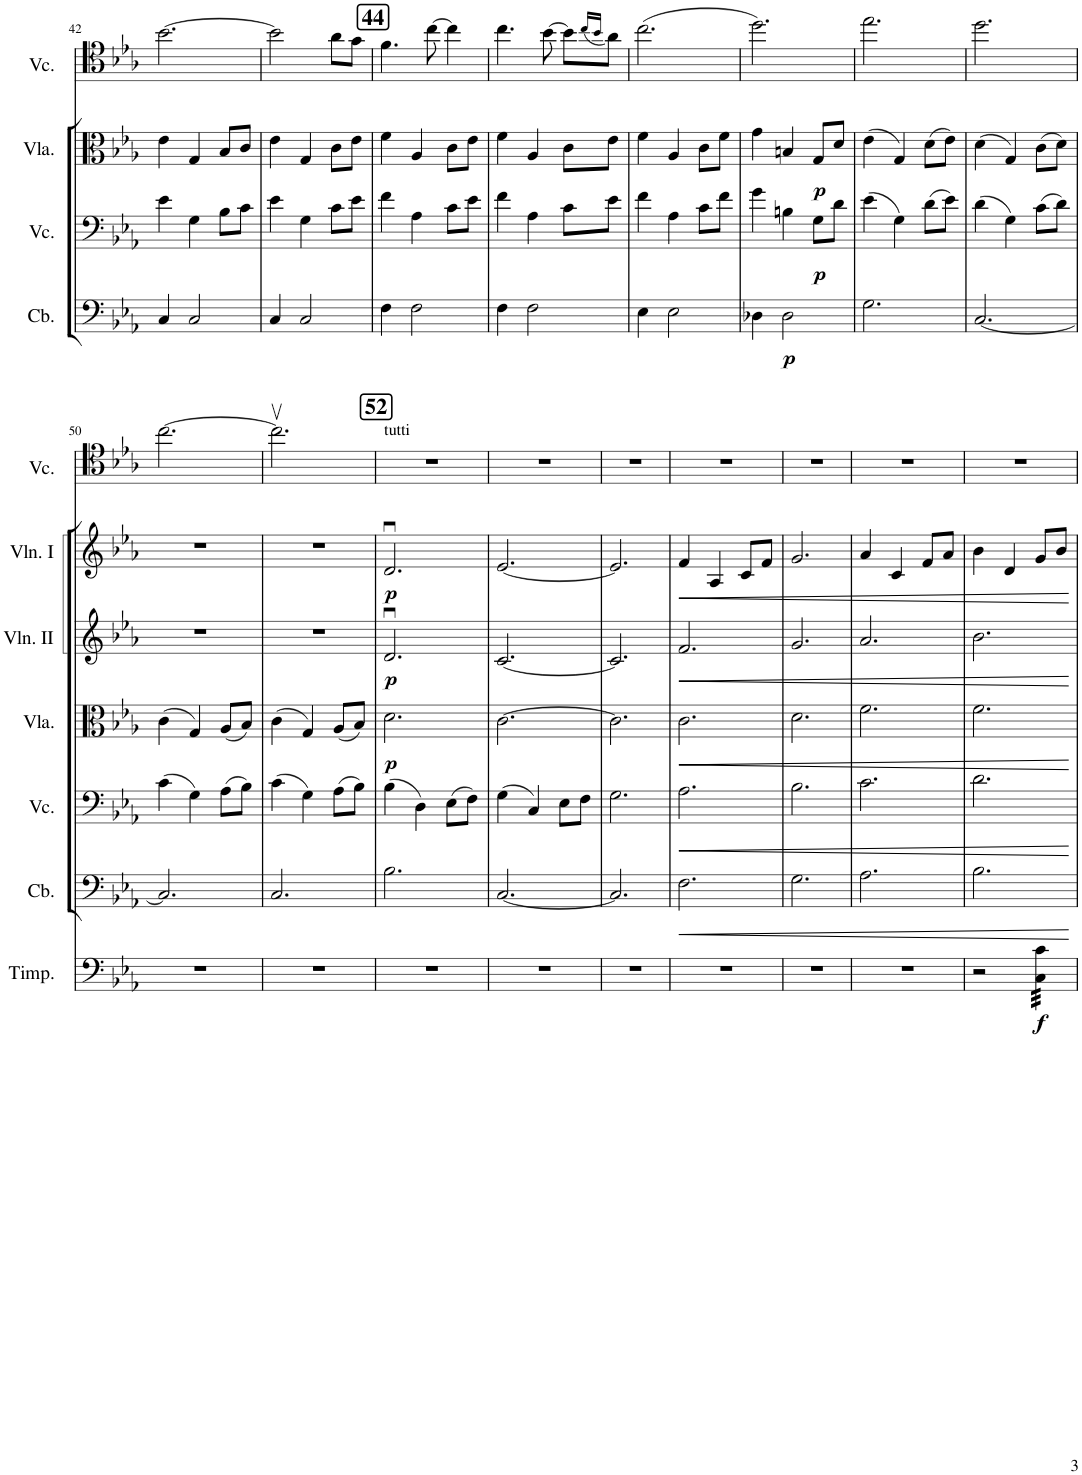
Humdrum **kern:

**kern	**dynam	**kern	**dynam	**kern	**dynam	**kern	**dynam	**kern	**dynam	**kern	**dynam	**kern
*part7	*part7	*part6	*part6	*part5	*part5	*part4	*part4	*part3	*part3	*part2	*part2	*part1
*staff7	*staff7	*staff6	*staff6	*staff5	*staff5	*staff4	*staff4	*staff3	*staff3	*staff2	*staff2	*staff1
*I"Timpani	*	*I"Contrabass	*	*I"Violoncello	*	*I"Viola	*	*I"Violin II	*	*I"Violin I	*	*I"Violoncello
*I'Timp.	*	*I'Cb.	*	*I'Vc.	*	*I'Vla.	*	*I'Vln. II	*	*I'Vln. I	*	*I'Vc.
!!LO:PB:g=z
*clefF4	*	*clefF4	*	*clefF4	*	*clefC3	*	*clefG2	*	*clefG2	*	*clefC4
*	*	*Trd7c12	*	*	*	*	*	*	*	*	*	*
*k[b-e-a-]	*	*k[b-e-a-]	*	*k[b-e-a-]	*	*k[b-e-a-]	*	*k[b-e-a-]	*	*k[b-e-a-]	*	*k[b-e-a-]
*M3/4	*	*M3/4	*	*M3/4	*	*M3/4	*	*M3/4	*	*M3/4	*	*M3/4
=42	=42	=42	=42	=42	=42	=42	=42	=42	=42	=42	=42	=42
2.r	.	4C/	.	4e-\	.	4e-\	.	2.r	.	2.r	.	[2.b-\
.	.	2C/	.	4G\	.	4G/	.	.	.	.	.	.
.	.	.	.	8B-\L	.	8B-/L	.	.	.	.	.	.
.	.	.	.	8c\J	.	8c/J	.	.	.	.	.	.
=43	=43	=43	=43	=43	=43	=43	=43	=43	=43	=43	=43	=43
2.r	.	4C/	.	4e-\	.	4e-\	.	2.r	.	2.r	.	2b-\]
.	.	2C/	.	4G\	.	4G/	.	.	.	.	.	.
.	.	.	.	8c\L	.	8c\L	.	.	.	.	.	8a-\L
.	.	.	.	8e-\J	.	8e-\J	.	.	.	.	.	8g\J
=44	=44	=44	=44	=44	=44	=44	=44	=44	=44	=44	=44	=44
2.r	.	4F\	.	4f\	.	4f\	.	2.r	.	2.r	.	4.f\
.	.	2F\	.	4A-\	.	4A-/	.	.	.	.	.	.
.	.	.	.	.	.	.	.	.	.	.	.	[8cc\
.	.	.	.	8c\L	.	8c\L	.	.	.	.	.	4cc\]
.	.	.	.	8e-\J	.	8e-\J	.	.	.	.	.	.
=45	=45	=45	=45	=45	=45	=45	=45	=45	=45	=45	=45	=45
2.r	.	4F\	.	4f\	.	4f\	.	2.r	.	2.r	.	4.cc\
.	.	2F\	.	4A-\	.	4A-/	.	.	.	.	.	.
.	.	.	.	.	.	.	.	.	.	.	.	[8b-\
.	.	.	.	8c\L	.	8c\L	.	.	.	.	.	8b-\L]
.	.	.	.	.	.	.	.	.	.	.	.	(16qcc/LL
.	.	.	.	.	.	.	.	.	.	.	.	16qb-/JJ
.	.	.	.	8e-\J	.	8e-\J	.	.	.	.	.	8a-\J)
=46	=46	=46	=46	=46	=46	=46	=46	=46	=46	=46	=46	=46
2.r	.	4E-\	.	4f\	.	4f\	.	2.r	.	2.r	.	(2.cc\
.	.	2E-\	.	4A-\	.	4A-/	.	.	.	.	.	.
.	.	.	.	8c\L	.	8c\L	.	.	.	.	.	.
.	.	.	.	8f\J	.	8f\J	.	.	.	.	.	.
=47	=47	=47	=47	=47	=47	=47	=47	=47	=47	=47	=47	=47
2.r	.	4D-X\	.	4g\	.	4g\	.	2.r	.	2.r	.	2.dd\)
!	!	!	!LO:DY:b	!	!	!	!	!	!	!	!	!
.	.	2D-\	p	4Bn\	.	4Bn/	.	.	.	.	.	.
!	!	!	!	!	!LO:DY:b	!	!LO:DY:b	!	!	!	!	!
.	.	.	.	8G\L	p	8G/L	p	.	.	.	.	.
.	.	.	.	8d\J	.	8d/J	.	.	.	.	.	.
=48	=48	=48	=48	=48	=48	=48	=48	=48	=48	=48	=48	=48
2.r	.	2.G\	.	(4e-\	.	(4e-\	.	2.r	.	2.r	.	2.ee-\
.	.	.	.	4G\)	.	4G/)	.	.	.	.	.	.
.	.	.	.	(8d\L	.	(8d\L	.	.	.	.	.	.
.	.	.	.	8e-\J)	.	8e-\J)	.	.	.	.	.	.
=49	=49	=49	=49	=49	=49	=49	=49	=49	=49	=49	=49	=49
2.r	.	[2.C/	.	(4d\	.	(4d\	.	2.r	.	2.r	.	2.dd\
.	.	.	.	4G\)	.	4G/)	.	.	.	.	.	.
.	.	.	.	(8c\L	.	(8c\L	.	.	.	.	.	.
.	.	.	.	8d\J)	.	8d\J)	.	.	.	.	.	.
!!LO:LB:g=z
=50	=50	=50	=50	=50	=50	=50	=50	=50	=50	=50	=50	=50
2.r	.	2.C/]	.	(4c\	.	(4c\	.	2.r	.	2.r	.	[2.cc\
.	.	.	.	4G\)	.	4G/)	.	.	.	.	.	.
.	.	.	.	(8A-\L	.	(8A-/L	.	.	.	.	.	.
.	.	.	.	8B-\J)	.	8B-/J)	.	.	.	.	.	.
=51	=51	=51	=51	=51	=51	=51	=51	=51	=51	=51	=51	=51
2.r	.	2.C/	.	(4c\	.	(4c\	.	2.r	.	2.r	.	2.ccv\]
.	.	.	.	4G\)	.	4G/)	.	.	.	.	.	.
.	.	.	.	(8A-\L	.	(8A-/L	.	.	.	.	.	.
.	.	.	.	8B-\J)	.	8B-/J)	.	.	.	.	.	.
=52	=52	=52	=52	=52	=52	=52	=52	=52	=52	=52	=52	=52
!	!	!	!	!	!	!	!	!	!	!	!	!LO:TX:a:t=tutti
!	!	!	!	!	!	!	!LO:DY:b	!	!LO:DY:b	!	!LO:DY:b	!
2.r	.	2.B-\	.	(4B-\	.	2.d\	p	2.du/	p	2.du/	p	2.r
.	.	.	.	4D\)	.	.	.	.	.	.	.	.
.	.	.	.	(8E-\L	.	.	.	.	.	.	.	.
.	.	.	.	8F\J)	.	.	.	.	.	.	.	.
=53	=53	=53	=53	=53	=53	=53	=53	=53	=53	=53	=53	=53
2.r	.	[2.C/	.	(4G\	.	[2.c\	.	[2.c/	.	[2.e-/	.	2.r
.	.	.	.	4C/)	.	.	.	.	.	.	.	.
.	.	.	.	8E-\L	.	.	.	.	.	.	.	.
.	.	.	.	8F\J	.	.	.	.	.	.	.	.
=54	=54	=54	=54	=54	=54	=54	=54	=54	=54	=54	=54	=54
2.r	.	2.C/]	.	2.G\	.	2.c\]	.	2.c/]	.	2.e-/]	.	2.r
=55	=55	=55	=55	=55	=55	=55	=55	=55	=55	=55	=55	=55
!	!	!	!LO:HP:b	!	!LO:HP:b	!	!LO:HP:b	!	!LO:HP:b	!	!LO:HP:b	!
2.r	.	2.F\	<	2.A-\	<	2.c\	<	2.f/	<	4f/	<	2.r
.	.	.	.	.	.	.	.	.	.	4A-/	.	.
.	.	.	.	.	.	.	.	.	.	8c/L	.	.
.	.	.	.	.	.	.	.	.	.	8f/J	.	.
=56	=56	=56	=56	=56	=56	=56	=56	=56	=56	=56	=56	=56
2.r	.	2.G\	.	2.B-\	.	2.d\	.	2.g/	.	2.g/	.	2.r
=57	=57	=57	=57	=57	=57	=57	=57	=57	=57	=57	=57	=57
2.r	.	2.A-\	.	2.c\	.	2.f\	.	2.a-/	.	4a-/	.	2.r
.	.	.	.	.	.	.	.	.	.	4c/	.	.
.	.	.	.	.	.	.	.	.	.	8f/L	.	.
.	.	.	.	.	.	.	.	.	.	8a-/J	.	.
=58	=58	=58	=58	=58	=58	=58	=58	=58	=58	=58	=58	=58
2r	.	2.B-\	.	2.d\	.	2.f\	.	2.b-\	.	4b-\	.	2.r
.	.	.	.	.	.	.	.	.	.	4d/	.	.
!	!LO:DY:b	!	!	!	!	!	!	!	!	!	!	!
*tremolo	*	*	*	*	*	*	*	*	*	*	*	*
32C\ 32c\LLL	f	.	.	.	.	.	.	.	.	8g/L	.	.
32C\ 32c\	.	.	.	.	.	.	.	.	.	.	.	.
32C\ 32c\	.	.	.	.	.	.	.	.	.	.	.	.
32C\ 32c\	.	.	.	.	.	.	.	.	.	.	.	.
32C\ 32c\	.	.	.	.	.	.	.	.	.	8b-/J	.	.
32C\ 32c\	.	.	.	.	.	.	.	.	.	.	.	.
32C\ 32c\	.	.	.	.	.	.	.	.	.	.	.	.
32C\ 32c\JJJ	.	.	.	.	.	.	.	.	.	.	.	.
*Xtremolo	*	*	*	*	*	*	*	*	*	*	*	*
.	.	.	[	.	[	.	[	.	[	.	[	.
=	=	=	=	=	=	=	=	=	=	=	=	=
*-	*-	*-	*-	*-	*-	*-	*-	*-	*-	*-	*-	*-
